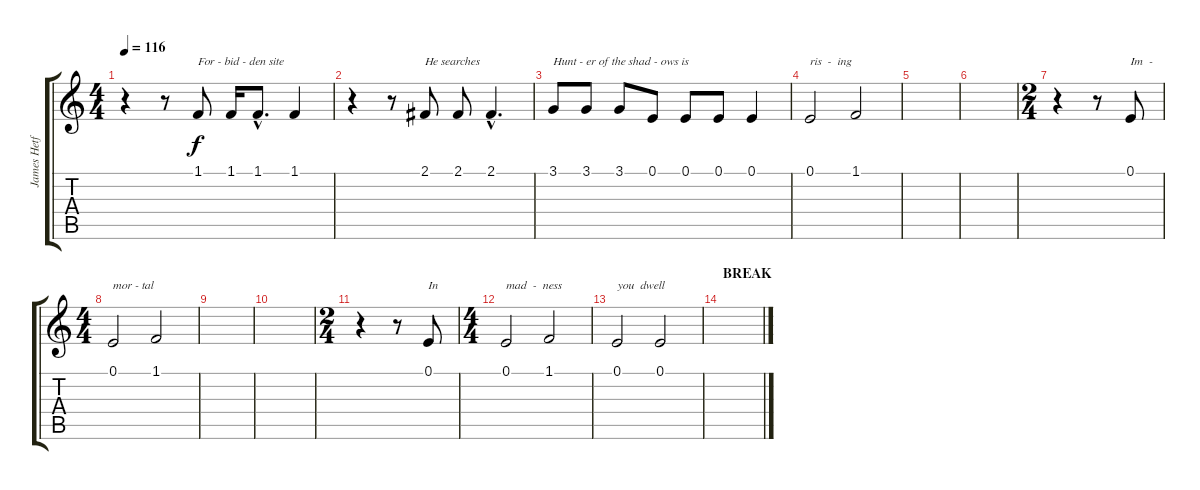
\track ("James Hetfeild (Vocals)" "James Hetf") {instrument cello}
\staff {score tabs}
\tuning (E4 B3 G3 D3 A2 D2) {hide}
\ts (4 4)
\tempo 116
\clef g2
\ks c
r.4{dy f} r.8 1.1.8{txt "For - bid - den site"} 1.1.16 1.1{hac}.8{d} 1.1.4 |
r.4 r.8 2.1.8{txt "He searches"} 2.1.8 2.1{hac}.4{d} |
3.1.8{txt "Hunt - er of the shad - ows is"} 3.1.8 3.1.8 0.1.8 0.1.8 0.1.8 0.1.4 |
0.1.2{txt "ris  -  ing"} 1.1.2 |
|
|
\ts (2 4)
r.4 r.8 0.1.8{txt "Im  -"} |
\ts (4 4)
0.1.2{txt "mor - tal"} 1.1.2 |
|
|
\ts (2 4)
r.4 r.8 0.1.8{txt "In"} |
\ts (4 4)
0.1.2{txt "mad  -  ness"} 1.1.2 |
0.1.2{txt "you  dwell"} 0.1.2 |
\section ("" "BREAK")
